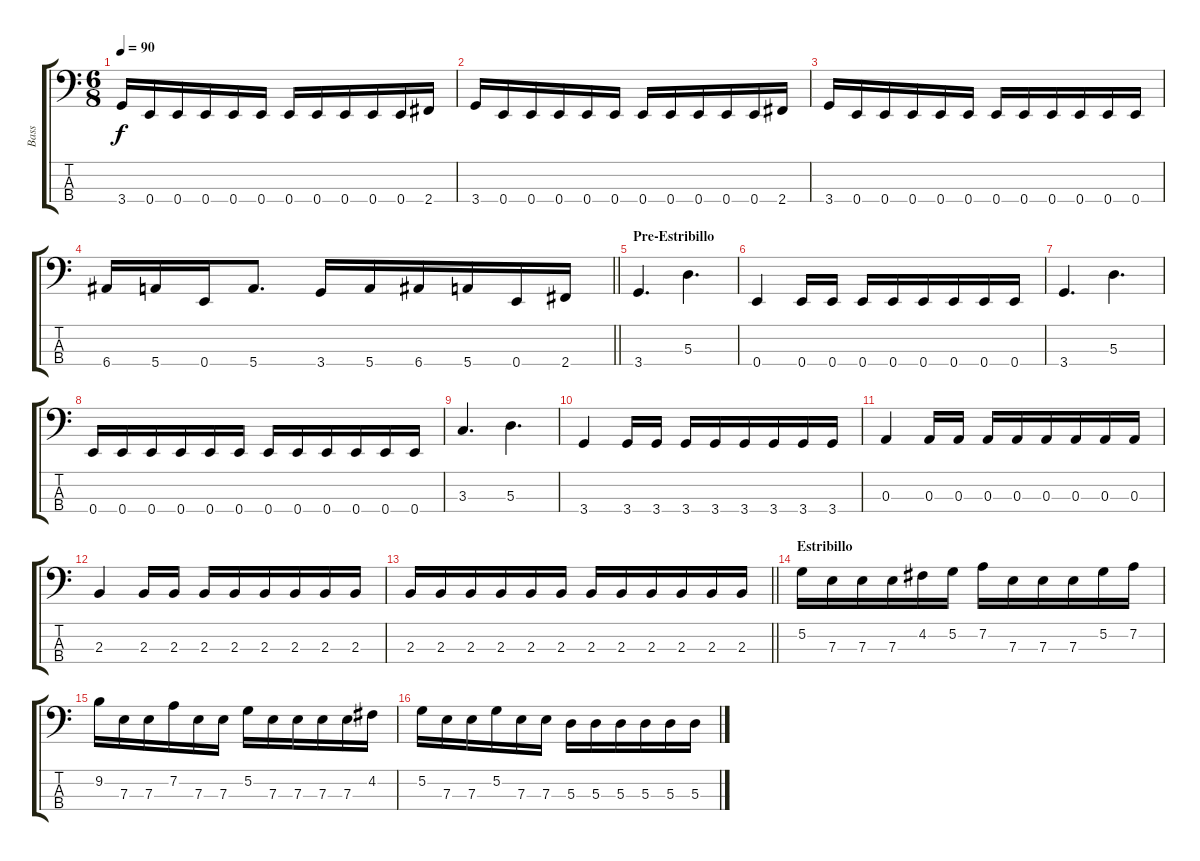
\track ("Bass" "Bass") {instrument electricbassfinger}
\staff {score tabs}
\tuning (G2 D2 A1 E1) {hide}
\ts (6 8)
\tempo 90
\clef f4
\ks c
3.4.16{dy f} 0.4.16 0.4.16 0.4.16 0.4.16 0.4.16 0.4.16 0.4.16 0.4.16 0.4.16 0.4.16 2.4.16 |
3.4.16 0.4.16 0.4.16 0.4.16 0.4.16 0.4.16 0.4.16 0.4.16 0.4.16 0.4.16 0.4.16 2.4.16 |
3.4.16 0.4.16 0.4.16 0.4.16 0.4.16 0.4.16 0.4.16 0.4.16 0.4.16 0.4.16 0.4.16 0.4.16 |
\barLineRight lightlight
6.4.16 5.4.16 0.4.16 5.4.8{d} 3.4.16 5.4.16 6.4.16 5.4.16 0.4.16 2.4.16 |
\section ("" "Pre-Estribillo")
3.4.4{d} 5.3.4{d} |
0.4.4 0.4.16 0.4.16 0.4.16 0.4.16 0.4.16 0.4.16 0.4.16 0.4.16 |
3.4.4{d} 5.3.4{d} |
0.4.16 0.4.16 0.4.16 0.4.16 0.4.16 0.4.16 0.4.16 0.4.16 0.4.16 0.4.16 0.4.16 0.4.16 |
3.3.4{d} 5.3.4{d} |
3.4.4 3.4.16 3.4.16 3.4.16 3.4.16 3.4.16 3.4.16 3.4.16 3.4.16 |
0.3.4 0.3.16 0.3.16 0.3.16 0.3.16 0.3.16 0.3.16 0.3.16 0.3.16 |
2.3.4 2.3.16 2.3.16 2.3.16 2.3.16 2.3.16 2.3.16 2.3.16 2.3.16 |
\barLineRight lightlight
2.3.16 2.3.16 2.3.16 2.3.16 2.3.16 2.3.16 2.3.16 2.3.16 2.3.16 2.3.16 2.3.16 2.3.16 |
\section ("" "Estribillo")
5.2.16 7.3.16 7.3.16 7.3.16 4.2.16 5.2.16 7.2.16 7.3.16 7.3.16 7.3.16 5.2.16 7.2.16 |
9.2.16 7.3.16 7.3.16 7.2.16 7.3.16 7.3.16 5.2.16 7.3.16 7.3.16 7.3.16 7.3.16 4.2.16 |
5.2.16 7.3.16 7.3.16 5.2.16 7.3.16 7.3.16 5.3.16 5.3.16 5.3.16 5.3.16 5.3.16 5.3.16
